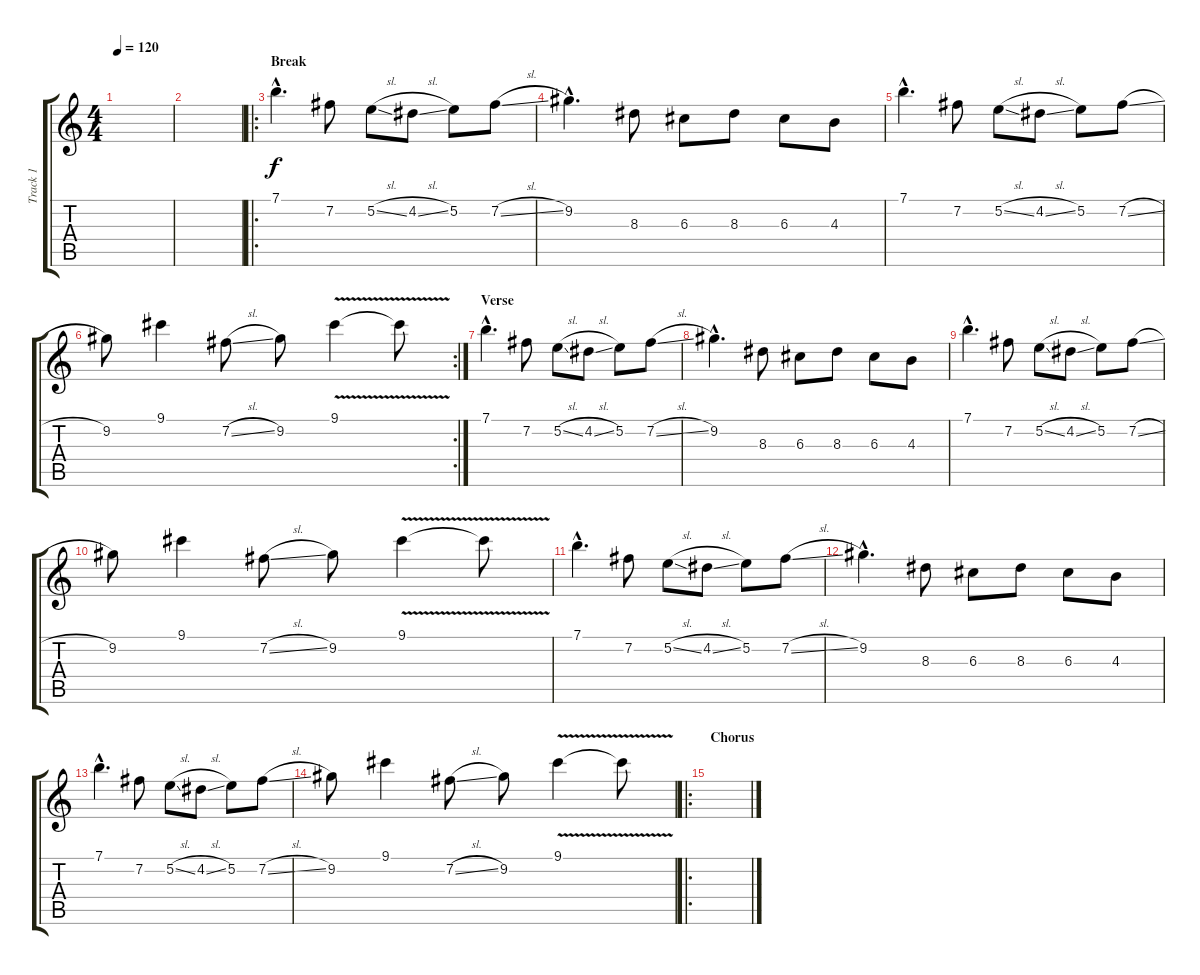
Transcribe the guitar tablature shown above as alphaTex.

\track ("Track 1" "Track 1") {instrument electricguitarjazz}
\staff {score tabs}
\tuning (E4 B3 G3 D3 A2 E2) {hide}
\ts (4 4)
\tempo 120
\clef g2
\ks c
|
|
\ro
\section ("" "Break")
7.1{hac}.4{d} 7.2.8 5.2{sl}.8 4.2{sl}.8 5.2.8 7.2{sl}.8 |
9.2{hac}.4{d} 8.3.8 6.3.8 8.3.8 6.3.8 4.3.8 |
7.1{hac}.4{d} 7.2.8 5.2{sl}.8 4.2{sl}.8 5.2.8 7.2{sl}.8 |
\rc 2
9.2.8 9.1.4 7.2{sl}.8 9.2.8 9.1{v}.4 9.1{t}.8 |
\section ("" "Verse")
7.1{hac}.4{d} 7.2.8 5.2{sl}.8 4.2{sl}.8 5.2.8 7.2{sl}.8 |
9.2{hac}.4{d} 8.3.8 6.3.8 8.3.8 6.3.8 4.3.8 |
7.1{hac}.4{d} 7.2.8 5.2{sl}.8 4.2{sl}.8 5.2.8 7.2{sl}.8 |
9.2.8 9.1.4 7.2{sl}.8 9.2.8 9.1{v}.4 9.1{t}.8 |
7.1{hac}.4{d} 7.2.8 5.2{sl}.8 4.2{sl}.8 5.2.8 7.2{sl}.8 |
9.2{hac}.4{d} 8.3.8 6.3.8 8.3.8 6.3.8 4.3.8 |
7.1{hac}.4{d} 7.2.8 5.2{sl}.8 4.2{sl}.8 5.2.8 7.2{sl}.8 |
9.2.8 9.1.4 7.2{sl}.8 9.2.8 9.1{v}.4 9.1{t}.8 |
\ro
\section ("" "Chorus")
